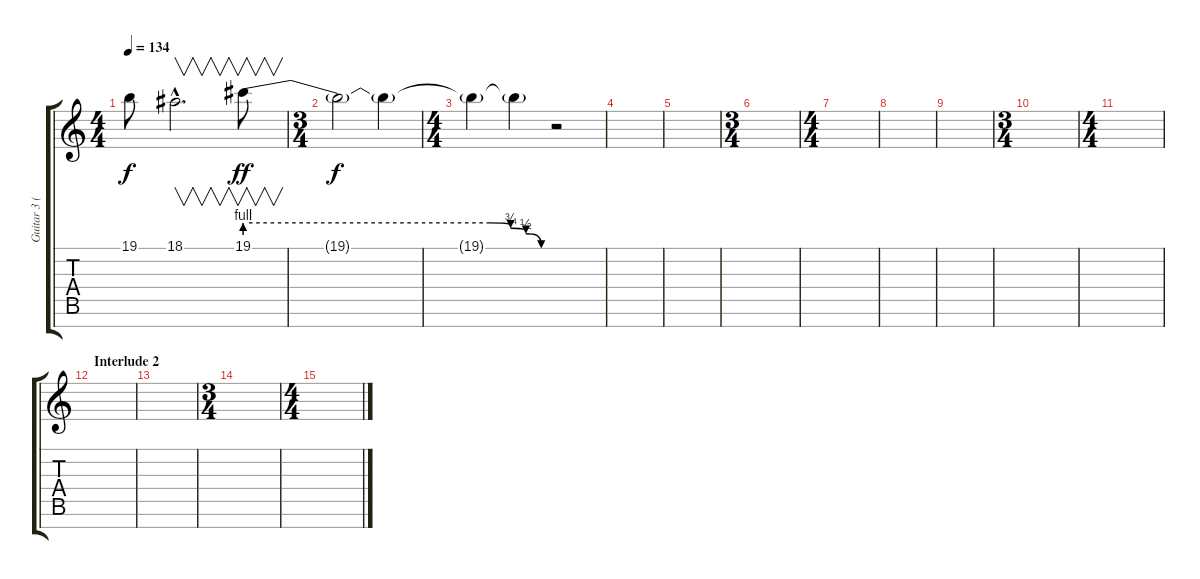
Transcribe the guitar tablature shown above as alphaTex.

\track ("Guitar 3 (Dbl)" "Guitar 3 (") {instrument lead2sawtooth}
\staff {score tabs}
\tuning (E4 B3 G3 D3 A2 E2 B1) {hide}
\ts (4 4)
\tempo 134
\clef g2
\ks c
19.1{t}.8{dy f} 18.1{hac}.2{v d} 19.1{be (custom 0 4 48 4 52 3 55 2 58 0 60 0)}.8{v dy ff} |
\ts (3 4)
19.1{t}.2{dy f} 19.1{t}.4 |
\ts (4 4)
19.1{t}.4 19.1{t}.4 r.2 |
|
|
\ts (3 4)
|
\ts (4 4)
|
|
|
\ts (3 4)
|
\ts (4 4)
|
\section ("" "Interlude 2")
|
|
\ts (3 4)
|
\ts (4 4)
